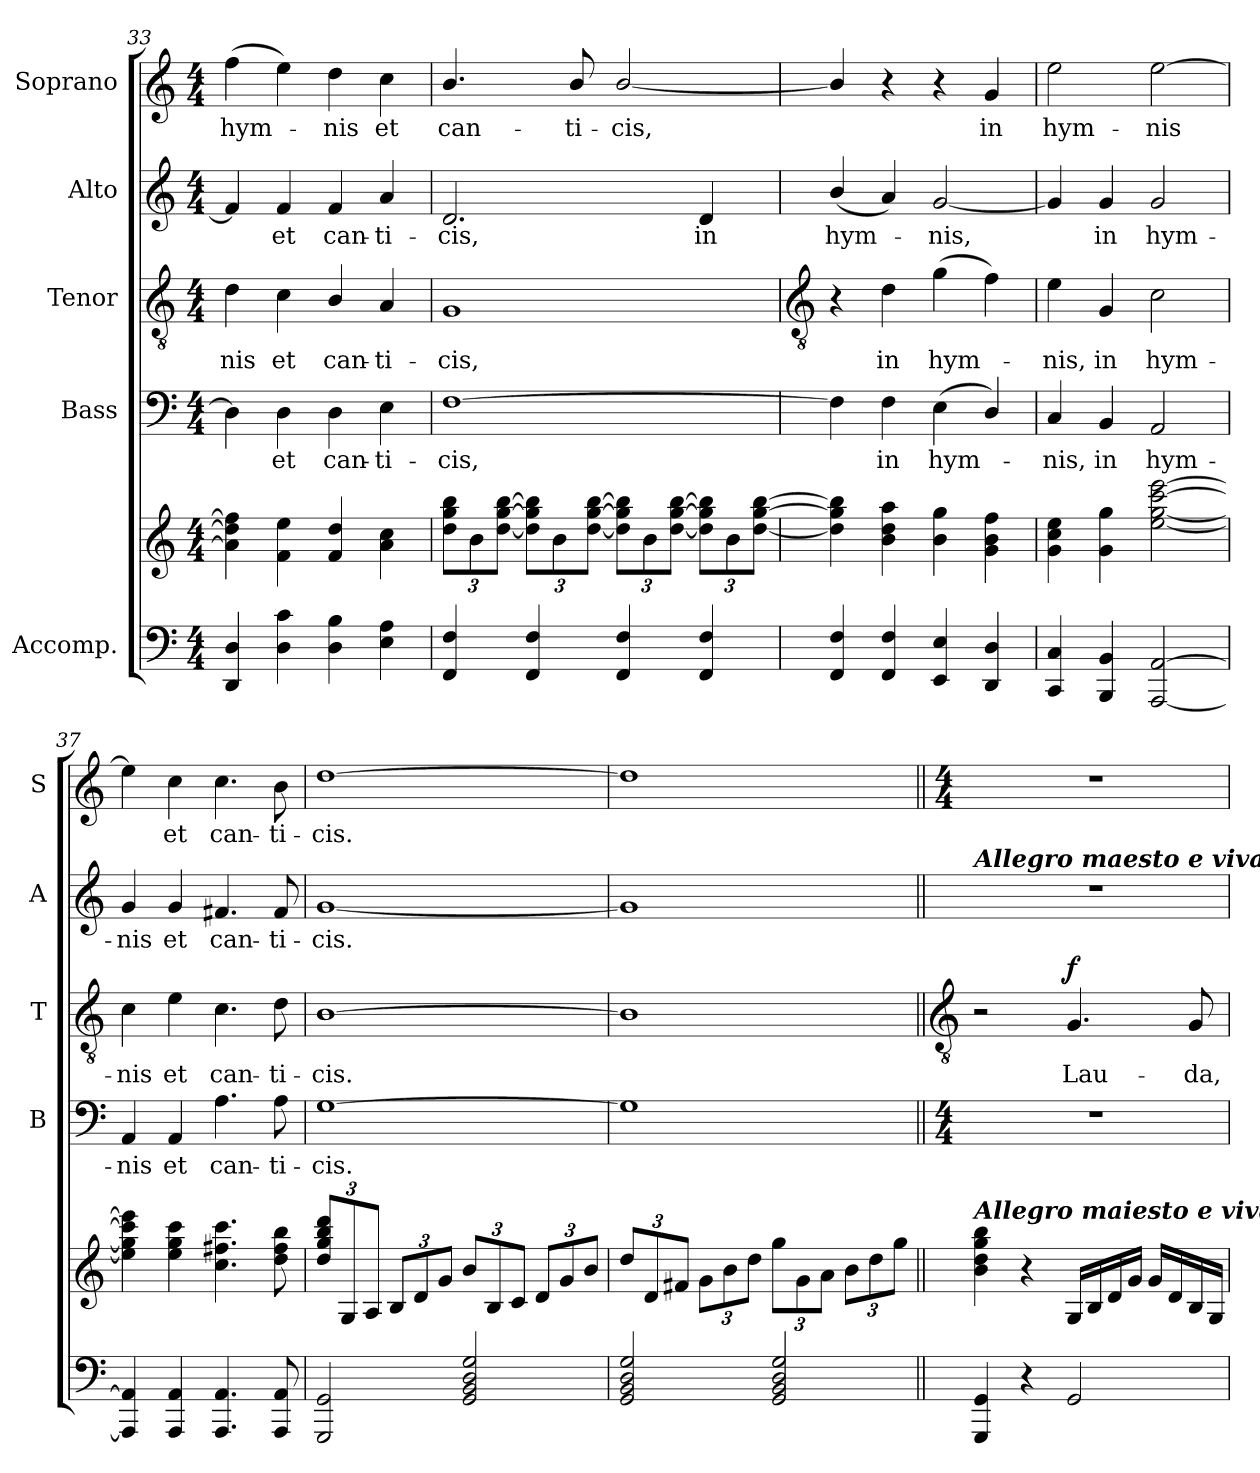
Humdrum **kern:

**kern	**kern	**kern	**text	**kern	**text	**dynam	**kern	**text	**kern	**text
*part5	*part5	*part4	*part4	*part3	*part3	*part3	*part2	*part2	*part1	*part1
*staff6	*staff5	*staff4	*staff4	*staff3	*staff3	*staff3	*staff2	*staff2	*staff1	*staff1
*I"Accomp.	*	*I"Bass	*	*I"Tenor	*	*	*I"Alto	*	*I"Soprano	*
*	*	*I'B	*	*I'T	*	*	*I'A	*	*I'S	*
*clefF4	*clefG2	*clefF4	*	*clefGv2	*	*	*clefG2	*	*clefG2	*
*k[]	*k[]	*k[]	*	*k[]	*	*	*k[]	*	*k[]	*
*C:	*C:	*C:	*	*C:	*	*	*C:	*	*C:	*
*M4/4	*M4/4	*M4/4	*	*M4/4	*	*	*M4/4	*	*M4/4	*
=33	=33	=33	=33	=33	=33	=33	=33	=33	=33	=33
!	!	!	!	!	!LO:LY:b	!	!	!	!	!LO:LY:b
4DD 4D	4a] 4dd] 4ff]	4D]	.	4d	nis	.	4f]	.	(>4ff	hym-
!	!	!	!LO:LY:b	!	!LO:LY:b	!	!	!LO:LY:b	!	!
4D 4c	4f 4ee	4D	et	4c	et	.	4f	et	4ee)	.
!	!	!	!LO:LY:b	!	!LO:LY:b	!	!	!LO:LY:b	!	!LO:LY:b
4D 4B	4f 4dd	4D	can-	4B/	can-	.	4f	can-	4dd	nis
!	!	!	!LO:LY:b	!	!LO:LY:b	!	!	!LO:LY:b	!	!LO:LY:b
4E 4A	4a 4cc	4E	-ti-	4A	-ti-	.	4a	-ti-	4cc	et
=34	=34	=34	=34	=34	=34	=34	=34	=34	=34	=34
!	!	!	!LO:LY:b	!	!LO:LY:b	!	!	!LO:LY:b	!	!LO:LY:b
4FF 4F	12dd 12gg 12bbL	[1F	-cis,	1G	-cis,	.	2.d	-cis,	4.b/	can-
.	12b	.	.	.	.	.	.	.	.	.
.	[12dd [12gg [12bbJ	.	.	.	.	.	.	.	.	.
4FF 4F	12dd] 12gg] 12bb]L	.	.	.	.	.	.	.	.	.
.	12b	.	.	.	.	.	.	.	.	.
!	!	!	!	!	!	!	!	!	!	!LO:LY:b
.	.	.	.	.	.	.	.	.	8b/	-ti-
.	[12dd [12gg [12bbJ	.	.	.	.	.	.	.	.	.
!	!	!	!	!	!	!	!	!	!	!LO:LY:b
4FF 4F	12dd] 12gg] 12bb]L	.	.	.	.	.	.	.	[2b/	-cis,
.	12b	.	.	.	.	.	.	.	.	.
.	[12dd [12gg [12bbJ	.	.	.	.	.	.	.	.	.
!	!	!	!	!	!	!	!	!LO:LY:b	!	!
4FF 4F	12dd] 12gg] 12bb]L	.	.	.	.	.	4d	in	.	.
.	12b	.	.	.	.	.	.	.	.	.
.	[12dd [12gg [12bbJ	.	.	.	.	.	.	.	.	.
!!LO:LB:g=z
=35	=35	=35	=35	=35	=35	=35	=35	=35	=35	=35
*	*	*	*	*clefGv2	*	*	*	*	*	*
!	!	!	!	!	!	!	!	!LO:LY:b	!	!
4FF 4F	4dd] 4gg] 4bb]	4F]	.	4r	.	.	(<4b/	hym-	4b/]	.
!	!	!	!LO:LY:b	!	!LO:LY:b	!	!	!	!	!
4FF 4F	4b 4dd 4aa	4F	in	4d	in	.	4a)	.	4r	.
!	!	!	!LO:LY:b	!	!LO:LY:b	!	!	!LO:LY:b	!	!
4EE 4E	4b 4gg	(<4E	hym-	(>4g	hym-	.	[2g	nis,	4r	.
!	!	!	!	!	!	!	!	!	!	!LO:LY:b
4DD 4D	4g 4b 4ff	4D/)	.	4f)	.	.	.	.	4g	in
=36	=36	=36	=36	=36	=36	=36	=36	=36	=36	=36
!	!	!	!LO:LY:b	!	!LO:LY:b	!	!	!	!	!LO:LY:b
4CC 4C	4g 4cc 4ee	4C	nis,	4e	nis,	.	4g]	.	2ee	hym-
!	!	!	!LO:LY:b	!	!LO:LY:b	!	!	!LO:LY:b	!	!
4BBB 4BB	4g 4gg	4BB	in	4G	in	.	4g	in	.	.
!	!	!	!LO:LY:b	!	!LO:LY:b	!	!	!LO:LY:b	!	!LO:LY:b
[2AAA [2AA	[2ee [2gg [2ccc [2eee	2AA	hym-	2c	hym-	.	2g	hym-	[2ee	-nis
=37	=37	=37	=37	=37	=37	=37	=37	=37	=37	=37
!	!	!	!LO:LY:b	!	!LO:LY:b	!	!	!LO:LY:b	!	!
4AAA] 4AA]	4ee] 4gg] 4ccc] 4eee]	4AA	-nis	4c	-nis	.	4g	-nis	4ee]	.
!	!	!	!LO:LY:b	!	!LO:LY:b	!	!	!LO:LY:b	!	!LO:LY:b
4AAA 4AA	4ee 4gg 4ccc	4AA	et	4e	et	.	4g	et	4cc	et
!	!	!	!LO:LY:b	!	!LO:LY:b	!	!	!LO:LY:b	!	!LO:LY:b
4.AAA 4.AA	4.cc 4.ff#X 4.ccc	4.A	can-	4.c	can-	.	4.f#X	can-	4.cc	can-
!	!	!	!LO:LY:b	!	!LO:LY:b	!	!	!LO:LY:b	!	!LO:LY:b
8AAA 8AA	8dd 8ff# 8bb	8A	-ti-	8d	-ti-	.	8f#	-ti-	8b	-ti-
=38	=38	=38	=38	=38	=38	=38	=38	=38	=38	=38
!	!	!	!LO:LY:b	!	!LO:LY:b	!	!	!LO:LY:b	!	!LO:LY:b
2GGG 2GG	12dd 12gg 12bb 12dddL	[1G	-cis.	[1B	-cis.	.	[1g	-cis.	[1dd	-cis.
.	12G	.	.	.	.	.	.	.	.	.
.	12AJ	.	.	.	.	.	.	.	.	.
.	12BL	.	.	.	.	.	.	.	.	.
.	12d	.	.	.	.	.	.	.	.	.
.	12gJ	.	.	.	.	.	.	.	.	.
2GG 2BB 2D 2G	12bL	.	.	.	.	.	.	.	.	.
.	12B	.	.	.	.	.	.	.	.	.
.	12cJ	.	.	.	.	.	.	.	.	.
.	12dL	.	.	.	.	.	.	.	.	.
.	12g	.	.	.	.	.	.	.	.	.
.	12bJ	.	.	.	.	.	.	.	.	.
=39	=39	=39	=39	=39	=39	=39	=39	=39	=39	=39
2GG 2BB 2D 2G	12ddL	1G]	.	1B]	.	.	1g]	.	1dd]	.
.	12d	.	.	.	.	.	.	.	.	.
.	12f#XJ	.	.	.	.	.	.	.	.	.
.	12gL	.	.	.	.	.	.	.	.	.
.	12b	.	.	.	.	.	.	.	.	.
.	12ddJ	.	.	.	.	.	.	.	.	.
2GG 2BB 2D 2G	12ggL	.	.	.	.	.	.	.	.	.
.	12g	.	.	.	.	.	.	.	.	.
.	12aJ	.	.	.	.	.	.	.	.	.
.	12bL	.	.	.	.	.	.	.	.	.
.	12dd	.	.	.	.	.	.	.	.	.
.	12ggJ	.	.	.	.	.	.	.	.	.
!!LO:LB:g=z
=40||	=40||	=40||	=40||	=40||	=40||	=40||	=40||	=40||	=40||	=40||
*	*	*	*	*clefGv2	*	*	*	*	*	*
*	*	*M4/4	*	*	*	*	*	*	*M4/4	*
!	!	!	!	!	!	!	!LO:TX:a:Bi:t=Allegro maesto e vivace	!	!	!
!	!LO:TX:a:Bi:t=Allegro maiesto e vivace	!	!	!	!	!	!	!	!	!
4GGG 4GG	4b 4dd 4gg 4bb	1r	.	2r	.	.	1r	.	1r	.
4r	4r	.	.	.	.	.	.	.	.	.
!	!	!	!	!	!LO:LY:b	!LO:DY:b	!	!	!	!
2GG	16GLL	.	.	4.G	Lau-	f	.	.	.	.
.	16B	.	.	.	.	.	.	.	.	.
.	16d	.	.	.	.	.	.	.	.	.
.	16gJJ	.	.	.	.	.	.	.	.	.
.	16gLL	.	.	.	.	.	.	.	.	.
.	16d	.	.	.	.	.	.	.	.	.
!	!	!	!	!	!LO:LY:b	!	!	!	!	!
.	16B	.	.	8G	-da,	.	.	.	.	.
.	16GJJ	.	.	.	.	.	.	.	.	.
=	=	=	=	=	=	=	=	=	=	=
*-	*-	*-	*-	*-	*-	*-	*-	*-	*-	*-
